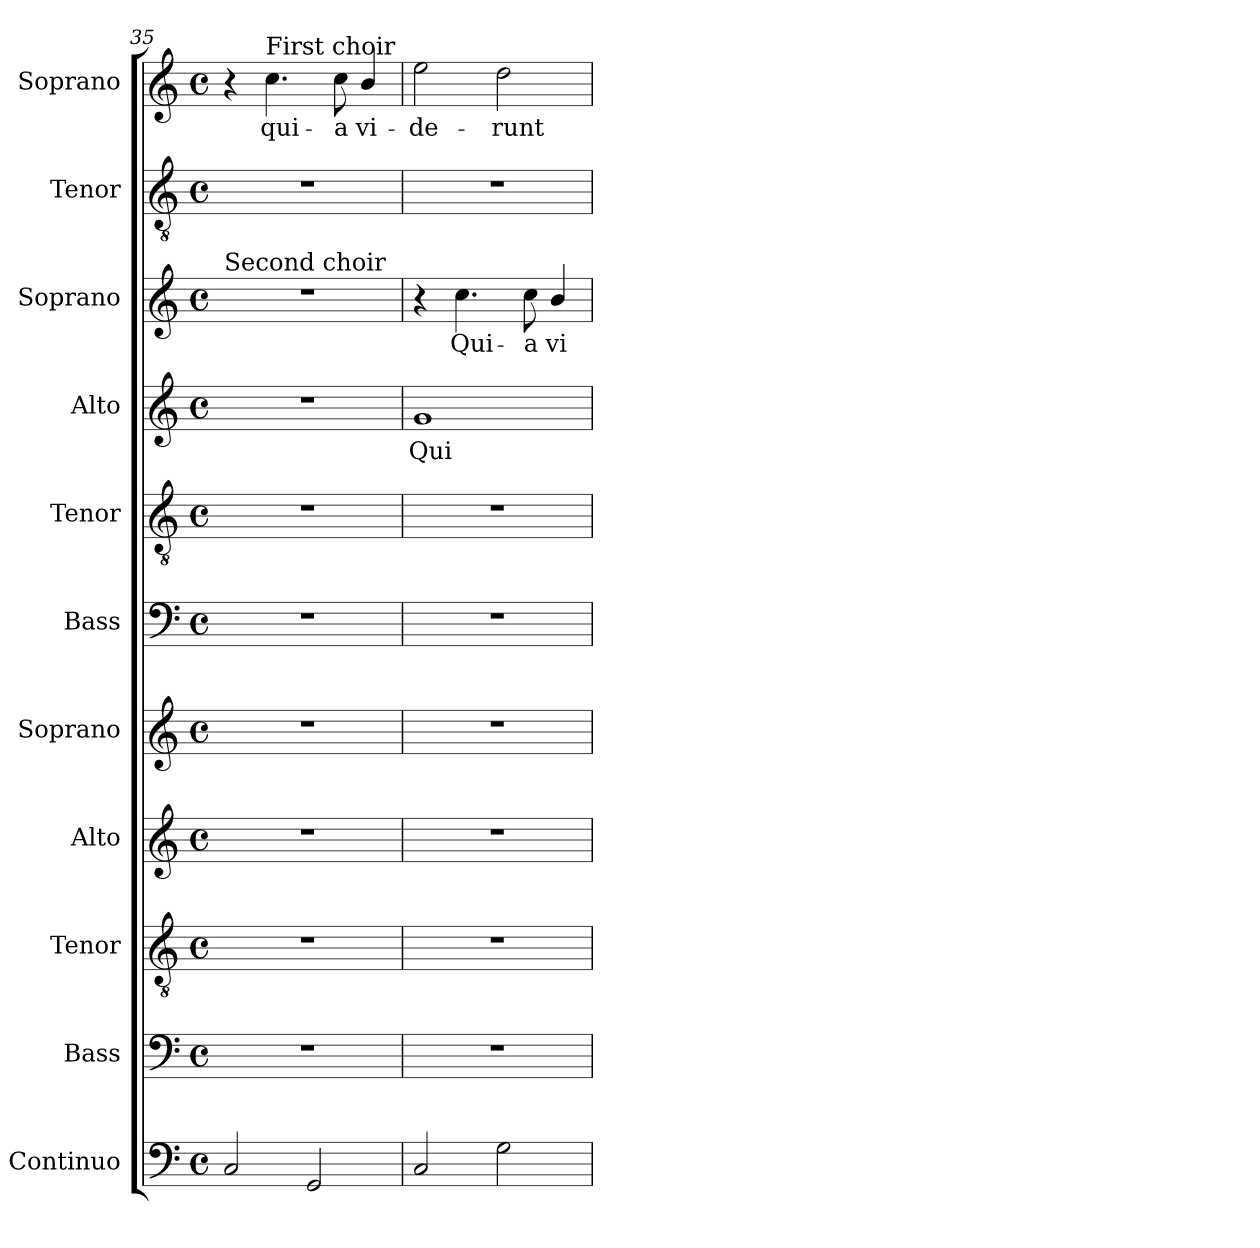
**kern	**kern	**kern	**kern	**kern	**kern	**kern	**kern	**text	**kern	**text	**kern	**kern	**text
*part11	*part10	*part9	*part8	*part7	*part6	*part5	*part4	*part4	*part3	*part3	*part2	*part1	*part1
*staff11	*staff10	*staff9	*staff8	*staff7	*staff6	*staff5	*staff4	*staff4	*staff3	*staff3	*staff2	*staff1	*staff1
*I"Continuo	*I"Bass	*I"Tenor	*I"Alto	*I"Soprano	*I"Bass	*I"Tenor	*I"Alto	*	*I"Soprano	*	*I"Tenor	*I"Soprano	*
*I'Cont.	*I'B.	*I'T.	*I'A.	*I'S.	*I'B.	*I'T.	*I'A.	*	*I'S.	*	*I'T.	*I'S.	*
!!LO:LB:g=z
*clefF4	*clefF4	*clefGv2	*clefG2	*clefG2	*clefF4	*clefGv2	*clefG2	*	*clefG2	*	*clefGv2	*clefG2	*
*	*	*ITrd7c12	*	*	*	*ITrd7c12	*	*	*	*	*ITrd7c12	*	*
*k[]	*k[]	*k[]	*k[]	*k[]	*k[]	*k[]	*k[]	*	*k[]	*	*k[]	*k[]	*
*C:	*C:	*C:	*C:	*C:	*C:	*C:	*C:	*	*C:	*	*C:	*C:	*
*M4/4	*M4/4	*M4/4	*M4/4	*M4/4	*M4/4	*M4/4	*M4/4	*	*M4/4	*	*M4/4	*M4/4	*
*met(c)	*met(c)	*met(c)	*met(c)	*met(c)	*met(c)	*met(c)	*met(c)	*	*met(c)	*	*met(c)	*met(c)	*
=35	=35	=35	=35	=35	=35	=35	=35	=35	=35	=35	=35	=35	=35
!	!	!	!	!	!	!	!	!	!LO:TX:a:t=Second choir	!	!	!	!
2Ci/	1r	1r	1r	1r	1r	1r	1r	.	1r	.	1r	4r	.
!	!	!	!	!	!	!	!	!	!	!	!	!LO:TX:a:t=First choir	!
!	!	!	!	!	!	!	!	!	!	!	!	!	!LO:LY:b:color=#000000
.	.	.	.	.	.	.	.	.	.	.	.	4.cci\	qui-
2GGi/	.	.	.	.	.	.	.	.	.	.	.	.	.
!	!	!	!	!	!	!	!	!	!	!	!	!	!LO:LY:b:color=#000000
.	.	.	.	.	.	.	.	.	.	.	.	8cci\	-a
!	!	!	!	!	!	!	!	!	!	!	!	!	!LO:LY:b:color=#000000
.	.	.	.	.	.	.	.	.	.	.	.	4bi/	vi-
=36	=36	=36	=36	=36	=36	=36	=36	=36	=36	=36	=36	=36	=36
!	!	!	!	!	!	!	!	!LO:LY:b:color=#000000	!	!	!	!	!
!	!	!	!	!	!	!	!	!	!	!	!	!	!LO:LY:b:color=#000000
2Ci/	1r	1r	1r	1r	1r	1r	1gi	Qui-	4r	.	1r	2eei\	-de-
!	!	!	!	!	!	!	!	!	!	!LO:LY:b:color=#000000	!	!	!
.	.	.	.	.	.	.	.	.	4.cci\	Qui-	.	.	.
!	!	!	!	!	!	!	!	!	!	!	!	!	!LO:LY:b:color=#000000
2Gi\	.	.	.	.	.	.	.	.	.	.	.	2ddi\	-runt
!	!	!	!	!	!	!	!	!	!	!LO:LY:b:color=#000000	!	!	!
.	.	.	.	.	.	.	.	.	8cci\	-a	.	.	.
!	!	!	!	!	!	!	!	!	!	!LO:LY:b:color=#000000	!	!	!
.	.	.	.	.	.	.	.	.	4bi/	vi-	.	.	.
=	=	=	=	=	=	=	=	=	=	=	=	=	=
*-	*-	*-	*-	*-	*-	*-	*-	*-	*-	*-	*-	*-	*-
